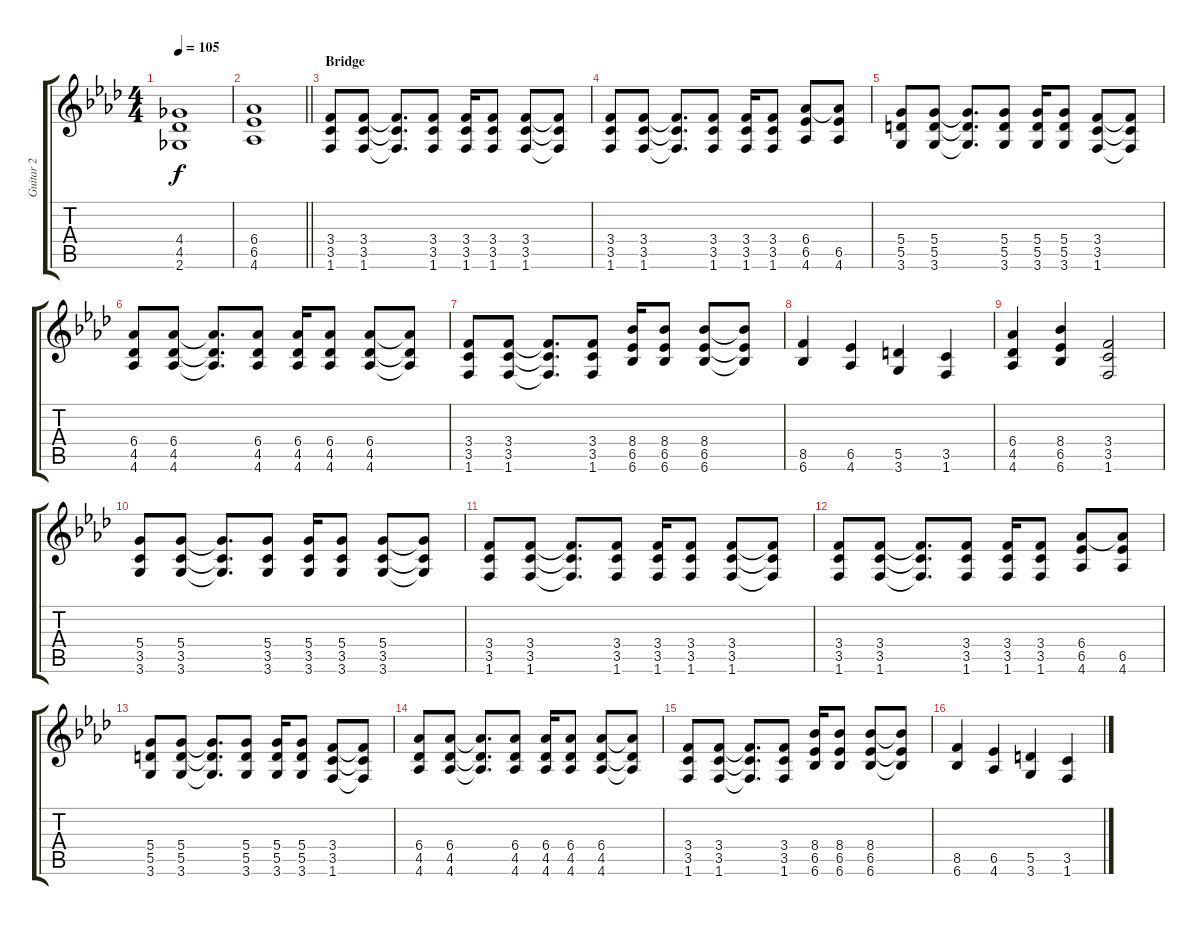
\track ("Guitar 2" "Guitar 2") {instrument distortionguitar}
\staff {score tabs}
\tuning (E4 B3 G3 D3 A2 E2) {hide}
\ts (4 4)
\tempo 105
\clef g2
\ks fminor
(4.4 4.5 2.6).1{dy f} |
\barLineRight lightlight
(6.4 6.5 4.6).1 |
\section ("" "Bridge")
(3.4 3.5 1.6).8 (3.4 3.5 1.6).8 (3.4{t} 3.5{t} 1.6{t}).8{d} (3.4 3.5 1.6).8 (3.4 3.5 1.6).16 (3.4 3.5 1.6).8 (3.4 3.5 1.6).8 (3.4{t} 3.5{t} 1.6{t}).8 |
(3.4 3.5 1.6).8 (3.4 3.5 1.6).8 (3.4{t} 3.5{t} 1.6{t}).8{d} (3.4 3.5 1.6).8 (3.4 3.5 1.6).16 (3.4 3.5 1.6).8 (6.4 6.5 4.6).8 (6.4{t} 6.5 4.6).8 |
(5.4 5.5 3.6).8 (5.4 5.5 3.6).8 (5.4{t} 5.5{t} 3.6{t}).8{d} (5.4 5.5 3.6).8 (5.4 5.5 3.6).16 (5.4 5.5 3.6).8 (3.4 3.5 1.6).8 (3.4{t} 3.5{t} 1.6{t}).8 |
(6.4 4.5 4.6).8 (6.4 4.5 4.6).8 (6.4{t} 4.5{t} 4.6{t}).8{d} (6.4 4.5 4.6).8 (6.4 4.5 4.6).16 (6.4 4.5 4.6).8 (6.4 4.5 4.6).8 (6.4{t} 4.5{t} 4.6{t}).8 |
(3.4 3.5 1.6).8 (3.4 3.5 1.6).8 (3.4{t} 3.5{t} 1.6{t}).8{d} (3.4 3.5 1.6).8 (8.4 6.5 6.6).16 (8.4 6.5 6.6).8 (8.4 6.5 6.6).8 (8.4{t} 6.5{t} 6.6{t}).8 |
(8.5 6.6).4 (6.5 4.6).4 (5.5 3.6).4 (3.5 1.6).4 |
(6.4 4.5 4.6).4 (8.4 6.5 6.6).4 (3.4 3.5 1.6).2 |
(5.4 3.5 3.6).8 (5.4 3.5 3.6).8 (5.4{t} 3.5{t} 3.6{t}).8{d} (5.4 3.5 3.6).8 (5.4 3.5 3.6).16 (5.4 3.5 3.6).8 (5.4 3.5 3.6).8 (5.4{t} 3.5{t} 3.6{t}).8 |
(3.4 3.5 1.6).8 (3.4 3.5 1.6).8 (3.4{t} 3.5{t} 1.6{t}).8{d} (3.4 3.5 1.6).8 (3.4 3.5 1.6).16 (3.4 3.5 1.6).8 (3.4 3.5 1.6).8 (3.4{t} 3.5{t} 1.6{t}).8 |
(3.4 3.5 1.6).8 (3.4 3.5 1.6).8 (3.4{t} 3.5{t} 1.6{t}).8{d} (3.4 3.5 1.6).8 (3.4 3.5 1.6).16 (3.4 3.5 1.6).8 (6.4 6.5 4.6).8 (6.4{t} 6.5 4.6).8 |
(5.4 5.5 3.6).8 (5.4 5.5 3.6).8 (5.4{t} 5.5{t} 3.6{t}).8{d} (5.4 5.5 3.6).8 (5.4 5.5 3.6).16 (5.4 5.5 3.6).8 (3.4 3.5 1.6).8 (3.4{t} 3.5{t} 1.6{t}).8 |
(6.4 4.5 4.6).8 (6.4 4.5 4.6).8 (6.4{t} 4.5{t} 4.6{t}).8{d} (6.4 4.5 4.6).8 (6.4 4.5 4.6).16 (6.4 4.5 4.6).8 (6.4 4.5 4.6).8 (6.4{t} 4.5{t} 4.6{t}).8 |
(3.4 3.5 1.6).8 (3.4 3.5 1.6).8 (3.4{t} 3.5{t} 1.6{t}).8{d} (3.4 3.5 1.6).8 (8.4 6.5 6.6).16 (8.4 6.5 6.6).8 (8.4 6.5 6.6).8 (8.4{t} 6.5{t} 6.6{t}).8 |
(8.5 6.6).4 (6.5 4.6).4 (5.5 3.6).4 (3.5 1.6).4
